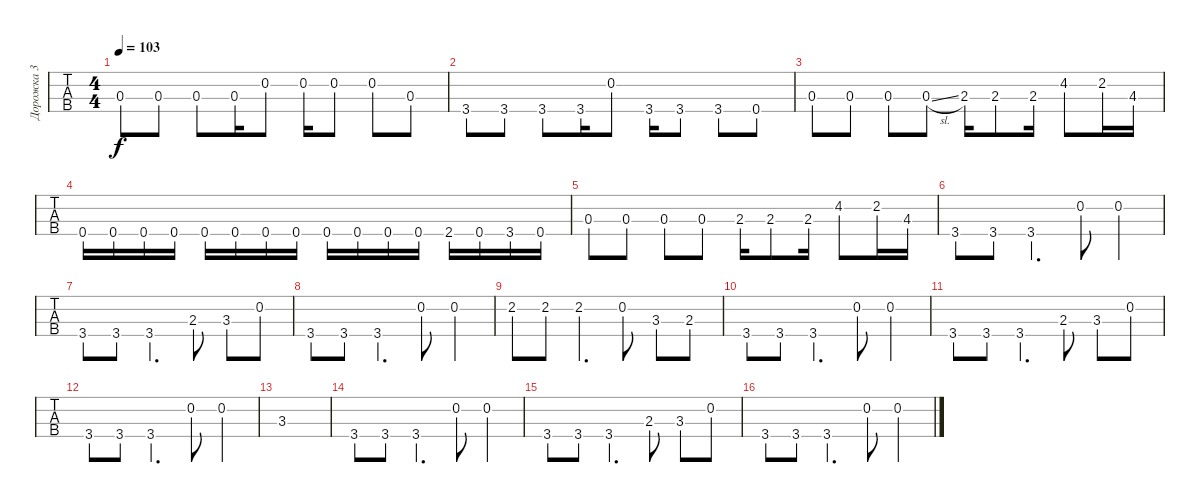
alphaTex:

\track ("Дорожка 3" "Дорожка 3") {instrument electricbassfinger}
\staff {tabs}
\tuning (G2 D2 A1 E1) {hide}
\ts (4 4)
\tempo 103
\clef f4
\ks c
0.3.8{dy f} 0.3.8 0.3.8 0.3.16 0.2.8 0.2.16 0.2.8 0.2.8 0.3.8 |
3.4.8 3.4.8 3.4.8 3.4.16 0.2.8 3.4.16 3.4.8 3.4.8 0.4.8 |
0.3.8 0.3.8 0.3.8 0.3{sl}.8 2.3.16 2.3.8 2.3.16 4.2.8 2.2.16 4.3.16 |
0.4.16 0.4.16 0.4.16 0.4.16 0.4.16 0.4.16 0.4.16 0.4.16 0.4.16 0.4.16 0.4.16 0.4.16 2.4.16 0.4.16 3.4.16 0.4.16 |
0.3.8 0.3.8 0.3.8 0.3.8 2.3.16 2.3.8 2.3.16 4.2.8 2.2.16 4.3.16 |
3.4.8 3.4.8 3.4{st}.4{d} 0.2.8 0.2.4 |
3.4.8 3.4.8 3.4{st}.4{d} 2.3.8 3.3.8 0.2.8 |
3.4.8 3.4.8 3.4{st}.4{d} 0.2.8 0.2.4 |
2.2.8 2.2.8 2.2{st}.4{d} 0.2.8 3.3.8 2.3.8 |
3.4.8 3.4.8 3.4{st}.4{d} 0.2.8 0.2.4 |
3.4.8 3.4.8 3.4{st}.4{d} 2.3.8 3.3.8 0.2.8 |
3.4.8 3.4.8 3.4{st}.4{d} 0.2.8 0.2.4 |
3.3.1 |
3.4.8 3.4.8 3.4{st}.4{d} 0.2.8 0.2.4 |
3.4.8 3.4.8 3.4{st}.4{d} 2.3.8 3.3.8 0.2.8 |
3.4.8 3.4.8 3.4{st}.4{d} 0.2.8 0.2.4
